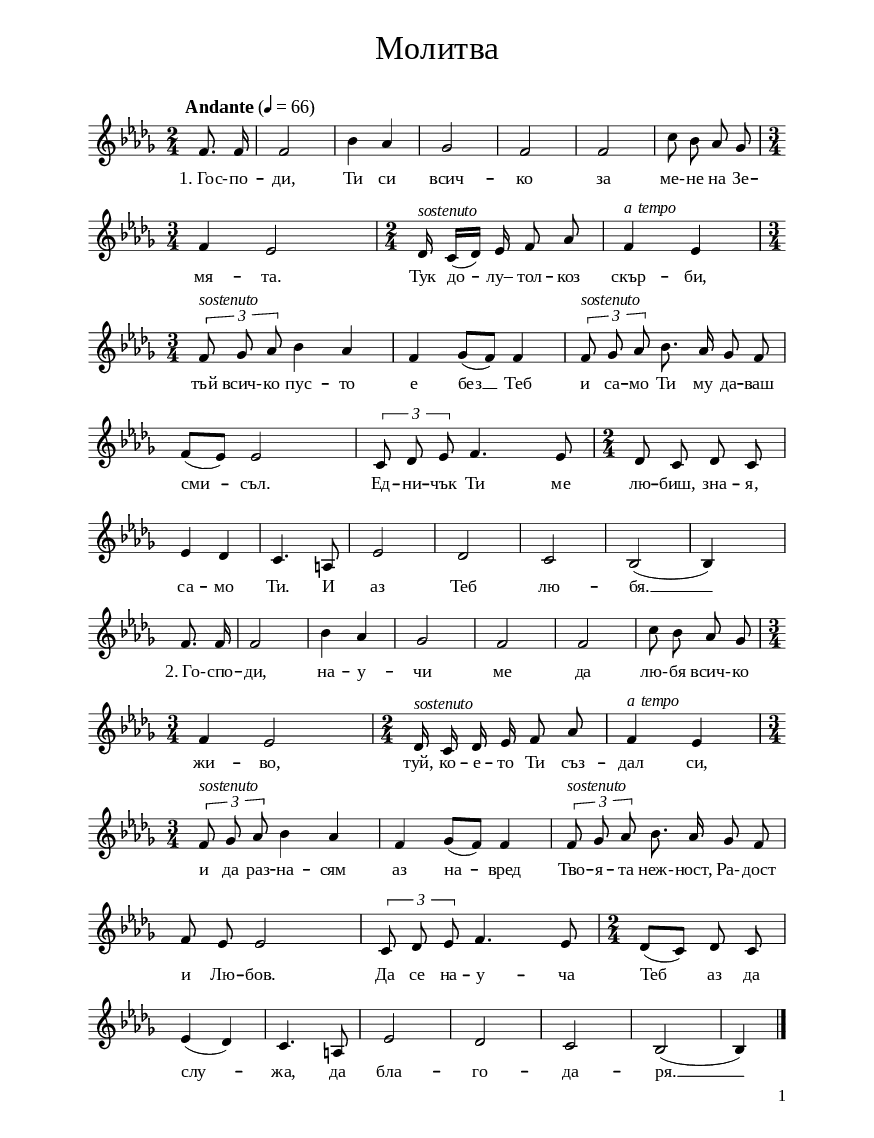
\version "2.24.2"

% include paper part and global functions
\include "include/globals.ily"

\bookpart {
  \label #'ref251
  \tocItem \markup "Молитва (Господи, Ти Си) "
  \paper {
    print-all-headers = ##t
    print-page-number = ##t
    print-first-page-number = ##t

    % put page numbers on the bottom
    oddHeaderMarkup = \markup ""
    evenHeaderMarkup = \markup ""
    oddFooterMarkup = \markup
    \fill-line {
      ""
      \if \should-print-page-number \fromproperty #'page:page-number-string
    }
    evenFooterMarkup = \markup
    \fill-line {
      \if \should-print-page-number \fromproperty #'page:page-number-string
      ""
    }

    left-margin = 1.5\cm
    right-margin = 1.5\cm
    top-margin = 1.6\cm
    bottom-margin = 1.2\cm
    ragged-bottom = ##t % do not spread the staves to fill the whole vertical space

    % change distance between staves
    system-system-spacing =
    #'((basic-distance . 9.5)
       (minimum-distance . 6)
       (padding . 1)
       (stretchability . 12))
  }
  \score {
    \include "include/score-layout.ily"

    \new Voice \absolute {
      \clef treble
      \key bes \minor
      \time 2/4
      \tempoFunc "Andante" 4 "66"
      \autoBeamOff
      \partial 4
      f'8.  f'16 | % 2
      f'2 | % 3
      bes'4  as'4 | % 4
      ges'2 | % 5
      f'2 | % 6
      f'2  | % 7
      c''8  bes'8  as'8  ges'8 \break  | % 8
      \time 3/4  | % 8
      f'4  es'2 | % 9
      \time 2/4  | % 9

      des'16^\markup { \italic {sostenuto} }
      c'16
      ([des'16])  es'16
      f'8  as'8 |
      f'4 ^\markup{ \italic {a tempo} }  es'4 \break | % 11
      \time 3/4  | % 11
      \times 2/3  {
        f'8 ^\markup{ \italic {sostenuto} }  ges'8
        as'8
      }
      bes'4  as'4 | % 12
      f'4  ges'8 ( [  f'8 ) ]  f'4 | % 13
      \times 2/3  {
        f'8 ^\markup{ \italic {sostenuto} }  ges'8
        as'8
      }
      bes'8.  as'16  ges'8  f'8 \break | % 14
      f'8 ( [  es'8 ) ]  es'2
      | % 15

      \times 2/3  {
        c'8  des'8  es'8
      }
      f'4.  es'8 | % 16
      \time 2/4  | % 16
      des'8  c'8
      des'8  c'8 \break | % 17
      es'4  des'4 | % 18
      c'4.  a8 | % 19
      es'2 |
      des'2 | % 21
      c'2 | % 22
      bes2 ( | bes4 ) s4 | \break
      \autoBeamOff
      \partial 4
      f'8.  f'16 | % 2
      f'2 | % 3
      bes'4  as'4 | % 4
      ges'2 | % 5
      f'2 | % 6
      f'2  | % 7
      c''8  bes'8  as'8  ges'8 \break | % 8
      \time 3/4  | % 8
      f'4  es'2 | % 9
      \time 2/4  | % 9

      des'16^\markup { \italic {sostenuto} }
      c'16
      des'16  es'16
      f'8  as'8 |
      f'4 ^\markup{ \italic {a tempo} }  es'4 \break | % 11
      \time 3/4  | % 11
      \times 2/3  {
        f'8 ^\markup{ \italic {sostenuto} }  ges'8
        as'8
      }
      bes'4  as'4 | % 12
      f'4  ges'8 ( [  f'8 ) ]  f'4 | % 13
      \times 2/3  {
        f'8 ^\markup{ \italic {sostenuto} }  ges'8
        as'8
      }
      bes'8.  as'16  ges'8  f'8 \break | % 14
      f'8 es'8 es'2
      | % 15

      \times 2/3  {
        c'8  des'8  es'8
      }
      f'4.  es'8 | % 16
      \time 2/4  | % 16
      des'8 (  [c'8] )
      des'8  c'8 \break | % 17
      es'4 ( des'4 )| % 18
      c'4.   a8  | % 19
      es'2 |
      des'2 | % 21
      c'2 | % 22
      bes2 ( | bes4 ) \bar "|."

    }

    \addlyrics {
      "1. Гос-" -- по -- ди, Ти си всич -- ко
      за "ме-" -- не на Зе -- мя -- та. Тук
      до -- лу– тол -- коз скър --
      би, тъй "всич-" -- ко пус -- то е
      без __  Теб и са -- мо Ти му да
      -- ваш сми -- съл. Ед -- ни -- чък
      Ти ме лю -- биш, зна -- я, са -- мо
      Ти. И аз Теб лю -- бя. __

      "2. Го-" -- спо -- ди, на -- у -- чи ме
      да "лю-" -- бя "всич-" -- ко жи -- во,
      туй, ко -- е -- то Ти съз -- дал си,
      и да раз -- на -- сям аз на -- вред
      Тво -- я -- та "неж-" -- ност,
      "Ра-" -- дост и Лю -- бов.
      Да се на -- у -- ча
      Теб  аз да слу -- жа, да бла -- го --  да -- ря. __
    }

    \header {
      title = \titleFunc "Молитва" "Molitva"
    }

    \midi{}

  } % score

} % bookpart

% Più mosso
%
